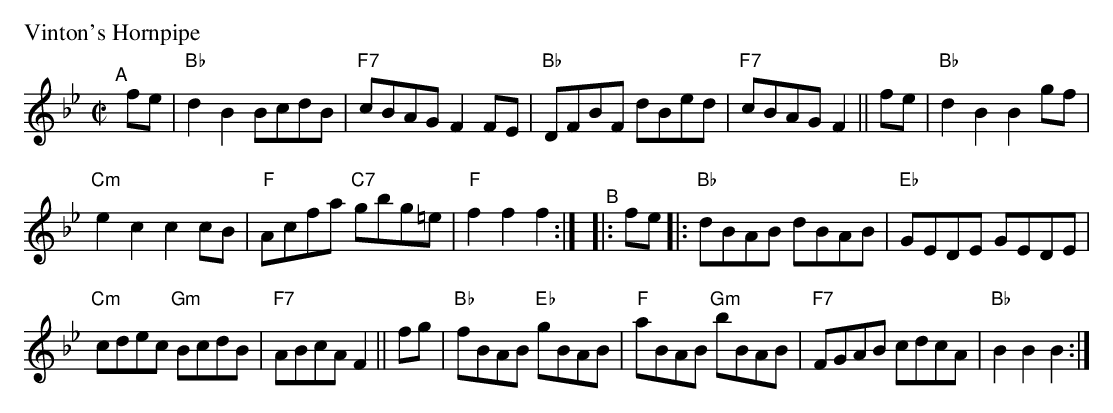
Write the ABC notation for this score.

X:1
P: Vinton's Hornpipe
M: C|
L: 1/8
K: Bb
"^A"[|] fe | "Bb"d2B2 BcdB | "F7"cBAG F2FE | "Bb"DFBF dBed |"F7"cBAG F2 || fe | "Bb"d2B2 B2gf |
"Cm"e2c2 c2cB | "F"Acfa "C7"gbg=e | "F"f2f2 f2 :| "^B"|: fe |:"Bb"dBAB dBAB |"Eb"GEDE GEDE |
"Cm"cdec "Gm"BcdB | "F7"ABcA F2 || fg | "Bb"fBAB "Eb"gBAB | "F"aBAB "Gm"bBAB | "F7"FGAB cdcA | "Bb"B2B2 B2 :|
